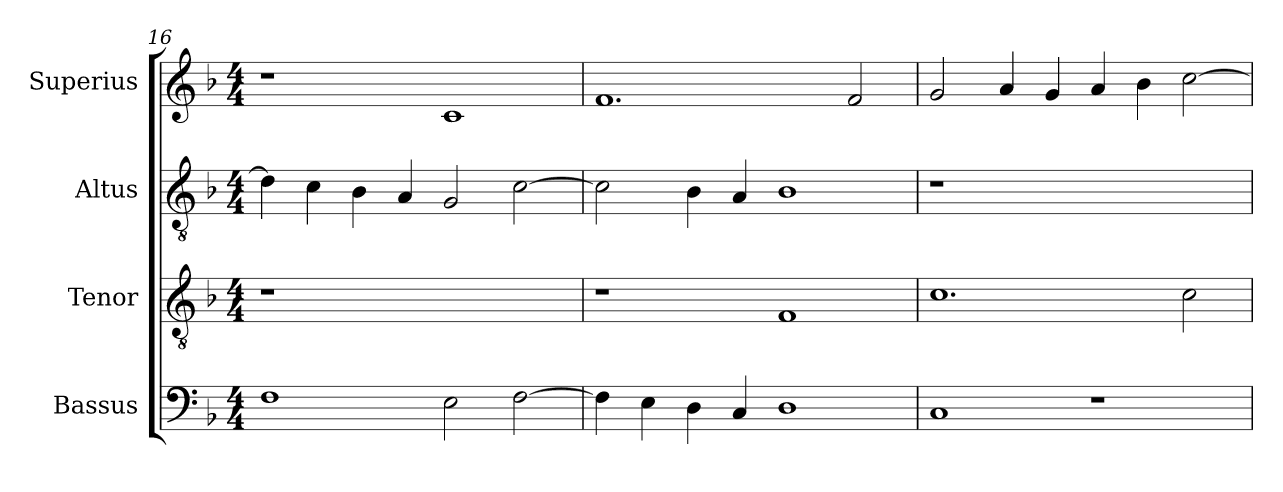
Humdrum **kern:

**kern	**kern	**kern	**kern
*part4	*part3	*part2	*part1
*staff4	*staff3	*staff2	*staff1
*I"Bassus	*I"Tenor	*I"Altus	*I"Superius
*I'B.	*I'T.	*I'A.	*I'S.
!!LO:PB:g=z
*clefF4	*clefGv2	*clefGv2	*clefG2
*	*ITrd7c12	*ITrd7c12	*
*k[b-]	*k[b-]	*k[b-]	*k[b-]
*F:	*F:	*F:	*F:
*M4/4	*M4/4	*M4/4	*M4/4
=16	=16	=16	=16
!	!LO:N:vis=1	!	!
1Fi	1r	4Di\]	1r
.	.	4Ci\	.
.	.	4BB-i\	.
.	.	4AAi/	.
2Ei\	1ryy	2GGi/	1ci
[>2Fi\	.	[>2Ci\	.
=17	=17	=17	=17
4Fi\]	1r	2Ci\]	1.fi
4Ei\	.	.	.
4Di\	.	4BB-i\	.
4Ci/	.	4AAi/	.
1Di	1FFi	1BB-i	.
.	.	.	2fi/
=18	=18	=18	=18
!	!	!LO:N:vis=1	!
1Ci	1.Ci	1r	2gi/
.	.	.	4ai/
.	.	.	4gi/
1r	.	1ryy	4ai/
.	.	.	4b-i\
.	2Ci\	.	[>2cci\
=	=	=	=
*-	*-	*-	*-
